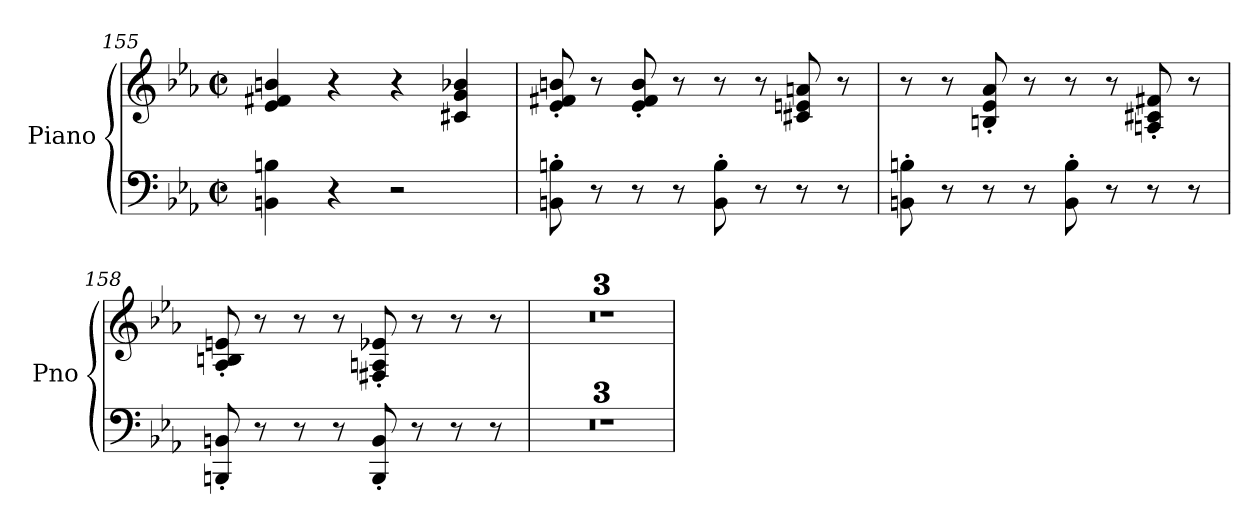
**kern	**kern
*part1	*part1
*staff2	*staff1
*I"Piano	*
*I'Pno	*
*clefF4	*clefG2
*k[b-e-a-]	*k[b-e-a-]
*M2/2	*M2/2
*met(c|)	*met(c|)
=155	=155
4BBn\ 4Bn\	4e-/ 4f#X/ 4bn/
4r	4r
2r	4r
.	4c#X/ 4g/ 4b-X/
!!LO:LB:g=z
=156	=156
8BBn\' 8Bn\'	8e-/' 8f#X/' 8bn/'
8r	8r
8r	8e-/' 8f#/' 8b/'
8r	8r
8BB\' 8B\'	8r
8r	8r
8r	8c#X/ 8en/ 8an/
8r	8r
=157	=157
8BBn\' 8Bn\'	8r
8r	8r
8r	8Bn/' 8e-/' 8a-/'
8r	8r
8BB\' 8B\'	8r
8r	8r
8r	8An/' 8c#X/' 8f#X/'
8r	8r
=158	=158
8BBBn/' 8BBn/'	8A-/' 8Bn/' 8en/'
8r	8r
8r	8r
8r	8r
8BBB/' 8BB/'	8F#X/' 8An/' 8e-X/'
8r	8r
8r	8r
8r	8r
!!LO:LB:g=z
=159	=159
1r	1r
=160	=160
1r	1r
=161	=161
1r	1r
=	=
*-	*-
